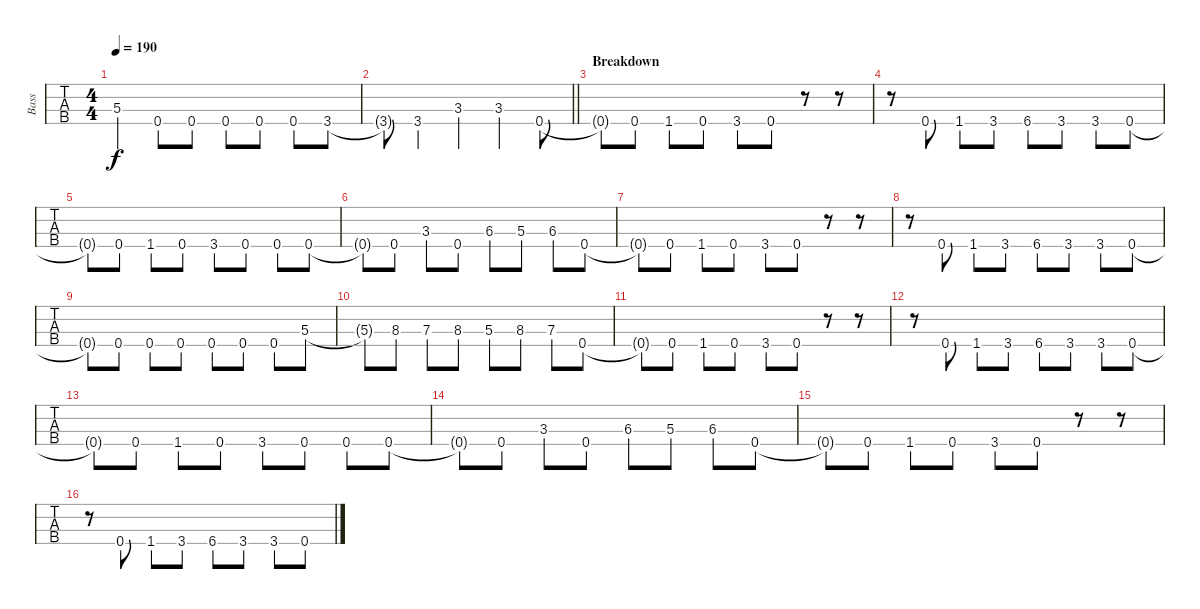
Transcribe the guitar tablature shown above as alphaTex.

\track ("Bass" "Bass") {instrument electricbasspick}
\staff {tabs}
\tuning (E2 B1 Gb1 B0) {hide}
\ts (4 4)
\tempo 190
\clef f4
\ks c
5.3{t}.4{dy f} 0.4.8 0.4.8 0.4.8 0.4.8 0.4.8 3.4.8 |
\barLineRight lightlight
3.4{t}.8 3.4.4 3.3.4 3.3.4 0.4.8 |
\section ("" "Breakdown")
0.4{t}.8 0.4.8 1.4.8 0.4.8 3.4.8 0.4.8 r.8 r.8 |
r.8 0.4.8 1.4.8 3.4.8 6.4.8 3.4.8 3.4.8 0.4.8 |
0.4{t}.8 0.4.8 1.4.8 0.4.8 3.4.8 0.4.8 0.4.8 0.4.8 |
0.4{t}.8 0.4.8 3.3.8 0.4.8 6.3.8 5.3.8 6.3.8 0.4.8 |
0.4{t}.8 0.4.8 1.4.8 0.4.8 3.4.8 0.4.8 r.8 r.8 |
r.8 0.4.8 1.4.8 3.4.8 6.4.8 3.4.8 3.4.8 0.4.8 |
0.4{t}.8 0.4.8 0.4.8 0.4.8 0.4.8 0.4.8 0.4.8 5.3.8 |
5.3{t}.8 8.3.8 7.3.8 8.3.8 5.3.8 8.3.8 7.3.8 0.4.8 |
0.4{t}.8 0.4.8 1.4.8 0.4.8 3.4.8 0.4.8 r.8 r.8 |
r.8 0.4.8 1.4.8 3.4.8 6.4.8 3.4.8 3.4.8 0.4.8 |
0.4{t}.8 0.4.8 1.4.8 0.4.8 3.4.8 0.4.8 0.4.8 0.4.8 |
0.4{t}.8 0.4.8 3.3.8 0.4.8 6.3.8 5.3.8 6.3.8 0.4.8 |
0.4{t}.8 0.4.8 1.4.8 0.4.8 3.4.8 0.4.8 r.8 r.8 |
r.8 0.4.8 1.4.8 3.4.8 6.4.8 3.4.8 3.4.8 0.4.8
